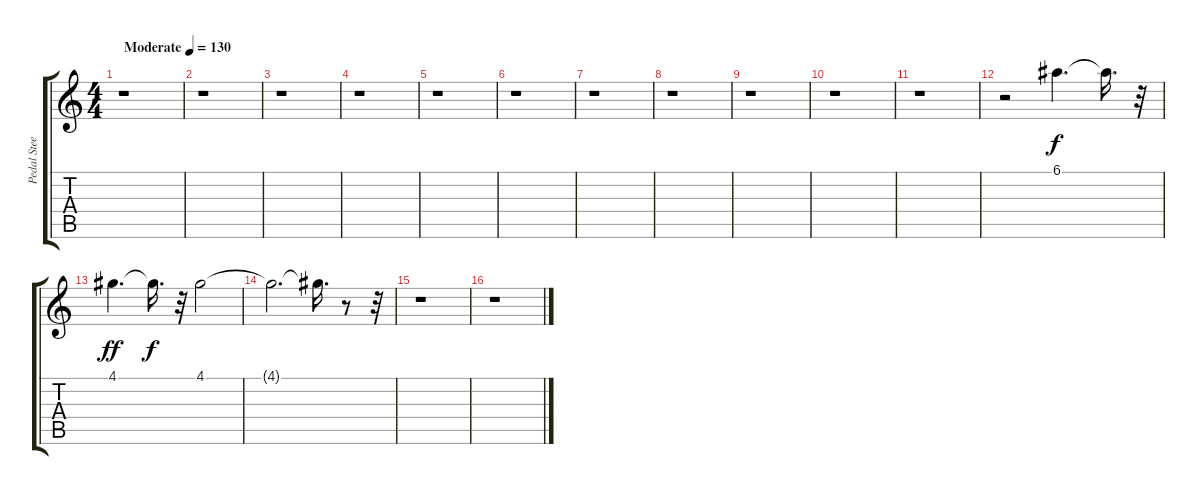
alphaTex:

\track ("Pedal Steel" "Pedal Stee") {instrument electricguitarjazz}
\staff {score tabs}
\tuning (E4 B3 G3 D3 A2 E2) {hide}
\ts (4 4)
\tempo (130 "Moderate")
\clef g2
\ks c
r.1{dy f instrument electricguitarjazz} |
r.1 |
r.1 |
r.1 |
r.1 |
r.1 |
r.1 |
r.1 |
r.1 |
r.1 |
r.1 |
r.2 6.1.4{d} 6.1{t}.16{d} r.32 |
4.1.4{d dy ff} 4.1{t}.16{d dy f} r.32 4.1.2 |
4.1{t}.2{d} 4.1{t}.16{d} r.8 r.32 |
r.1 |
r.1
